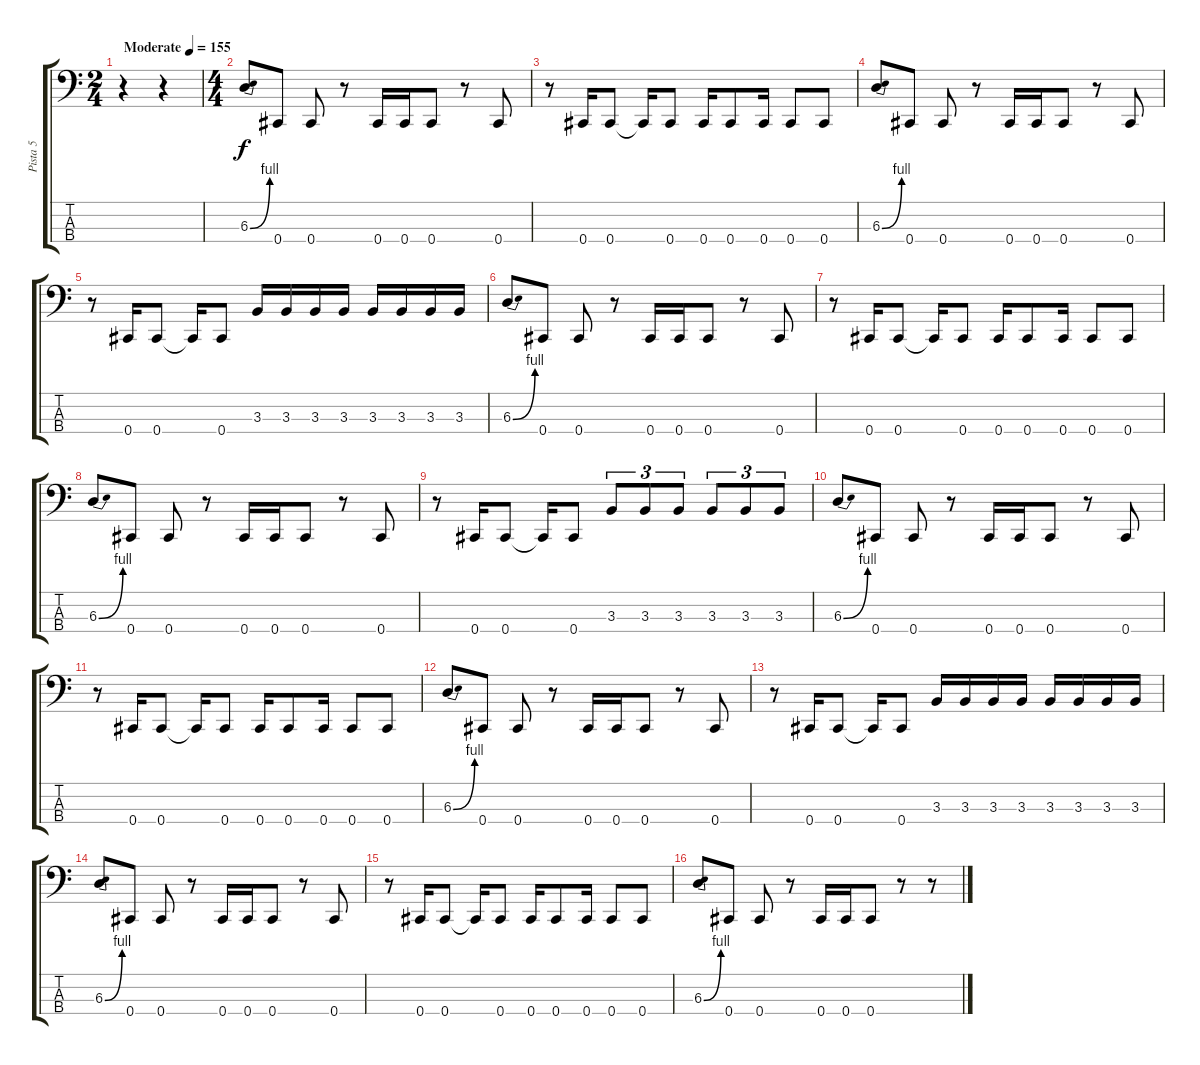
\track ("Pista 5" "Pista 5") {instrument electricbassfinger}
\staff {score tabs}
\tuning (Gb2 Db2 Ab1 Db1) {hide}
\ts (2 4)
\tempo (155 "Moderate")
\clef f4
\ks c
r.4{dy f instrument electricbassfinger} r.4 |
\ts (4 4)
6.3{be (bend 0 0 60 4)}.8 0.4.8 0.4.8 r.8 0.4.16 0.4.16 0.4.8 r.8 0.4.8 |
r.8 0.4.16 0.4.8 0.4{t}.16 0.4.8 0.4.16 0.4.8 0.4.16 0.4.8 0.4.8 |
6.3{be (bend 0 0 60 4)}.8 0.4.8 0.4.8 r.8 0.4.16 0.4.16 0.4.8 r.8 0.4.8 |
r.8 0.4.16 0.4.8 0.4{t}.16 0.4.8 3.3.16 3.3.16 3.3.16 3.3.16 3.3.16 3.3.16 3.3.16 3.3.16 |
6.3{be (bend 0 0 60 4)}.8 0.4.8 0.4.8 r.8 0.4.16 0.4.16 0.4.8 r.8 0.4.8 |
r.8 0.4.16 0.4.8 0.4{t}.16 0.4.8 0.4.16 0.4.8 0.4.16 0.4.8 0.4.8 |
6.3{be (bend 0 0 60 4)}.8 0.4.8 0.4.8 r.8 0.4.16 0.4.16 0.4.8 r.8 0.4.8 |
r.8 0.4.16 0.4.8 0.4{t}.16 0.4.8 3.3.8{tu (3 2)} 3.3.8{tu (3 2)} 3.3.8{tu (3 2)} 3.3.8{tu (3 2)} 3.3.8{tu (3 2)} 3.3.8{tu (3 2)} |
6.3{be (bend 0 0 60 4)}.8 0.4.8 0.4.8 r.8 0.4.16 0.4.16 0.4.8 r.8 0.4.8 |
r.8 0.4.16 0.4.8 0.4{t}.16 0.4.8 0.4.16 0.4.8 0.4.16 0.4.8 0.4.8 |
6.3{be (bend 0 0 60 4)}.8 0.4.8 0.4.8 r.8 0.4.16 0.4.16 0.4.8 r.8 0.4.8 |
r.8 0.4.16 0.4.8 0.4{t}.16 0.4.8 3.3.16 3.3.16 3.3.16 3.3.16 3.3.16 3.3.16 3.3.16 3.3.16 |
6.3{be (bend 0 0 60 4)}.8 0.4.8 0.4.8 r.8 0.4.16 0.4.16 0.4.8 r.8 0.4.8 |
r.8 0.4.16 0.4.8 0.4{t}.16 0.4.8 0.4.16 0.4.8 0.4.16 0.4.8 0.4.8 |
6.3{be (bend 0 0 60 4)}.8 0.4.8 0.4.8 r.8 0.4.16 0.4.16 0.4.8 r.8 r.8
